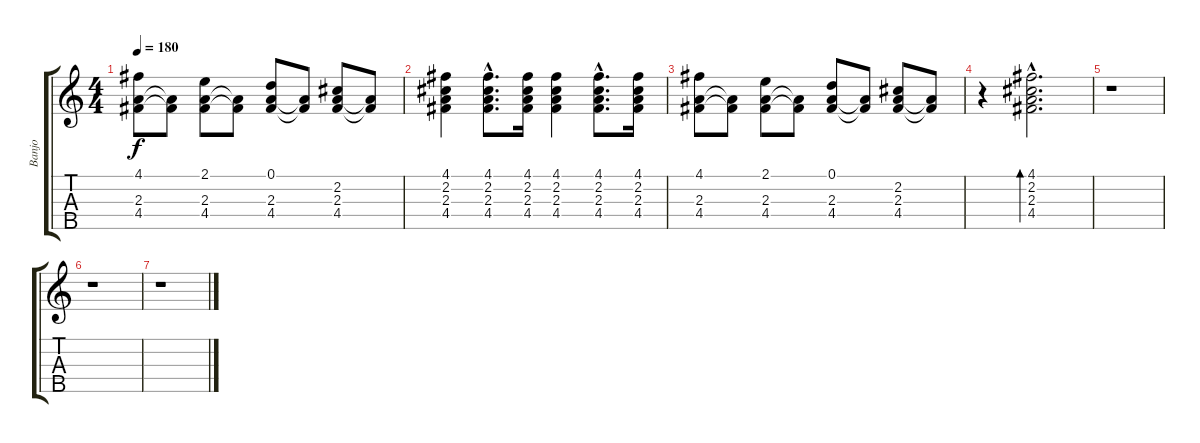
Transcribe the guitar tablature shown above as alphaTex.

\track ("Banjo" "Banjo") {instrument banjo}
\staff {score tabs}
\tuning (D4 B3 G3 D3 G4) {hide}
\displaytranspose 12
\ts (4 4)
\tempo 180
\clef g2
\ks c
(4.1 2.3 4.4).8{dy f} (2.3{t} 4.4{t}).8 (2.1 2.3 4.4).8 (2.3{t} 4.4{t}).8 (0.1 2.3 4.4).8 (2.3{t} 4.4{t}).8 (2.2 2.3 4.4).8 (2.3{t} 4.4{t}).8 |
(4.1 2.2 2.3 4.4).4 (4.1{hac} 2.2{hac} 2.3{hac} 4.4{hac}).8{d} (4.1 2.2 2.3 4.4).16 (4.1 2.2 2.3 4.4).4 (4.1{hac} 2.2{hac} 2.3{hac} 4.4{hac}).8{d} (4.1 2.2 2.3 4.4).16 |
(4.1 2.3 4.4).8 (2.3{t} 4.4{t}).8 (2.1 2.3 4.4).8 (2.3{t} 4.4{t}).8 (0.1 2.3 4.4).8 (2.3{t} 4.4{t}).8 (2.2 2.3 4.4).8 (2.3{t} 4.4{t}).8 |
r.4 (4.1{hac} 2.2{hac} 2.3{hac} 4.4{hac}).2{d bd 120} |
r.1 |
r.1 |
r.1
